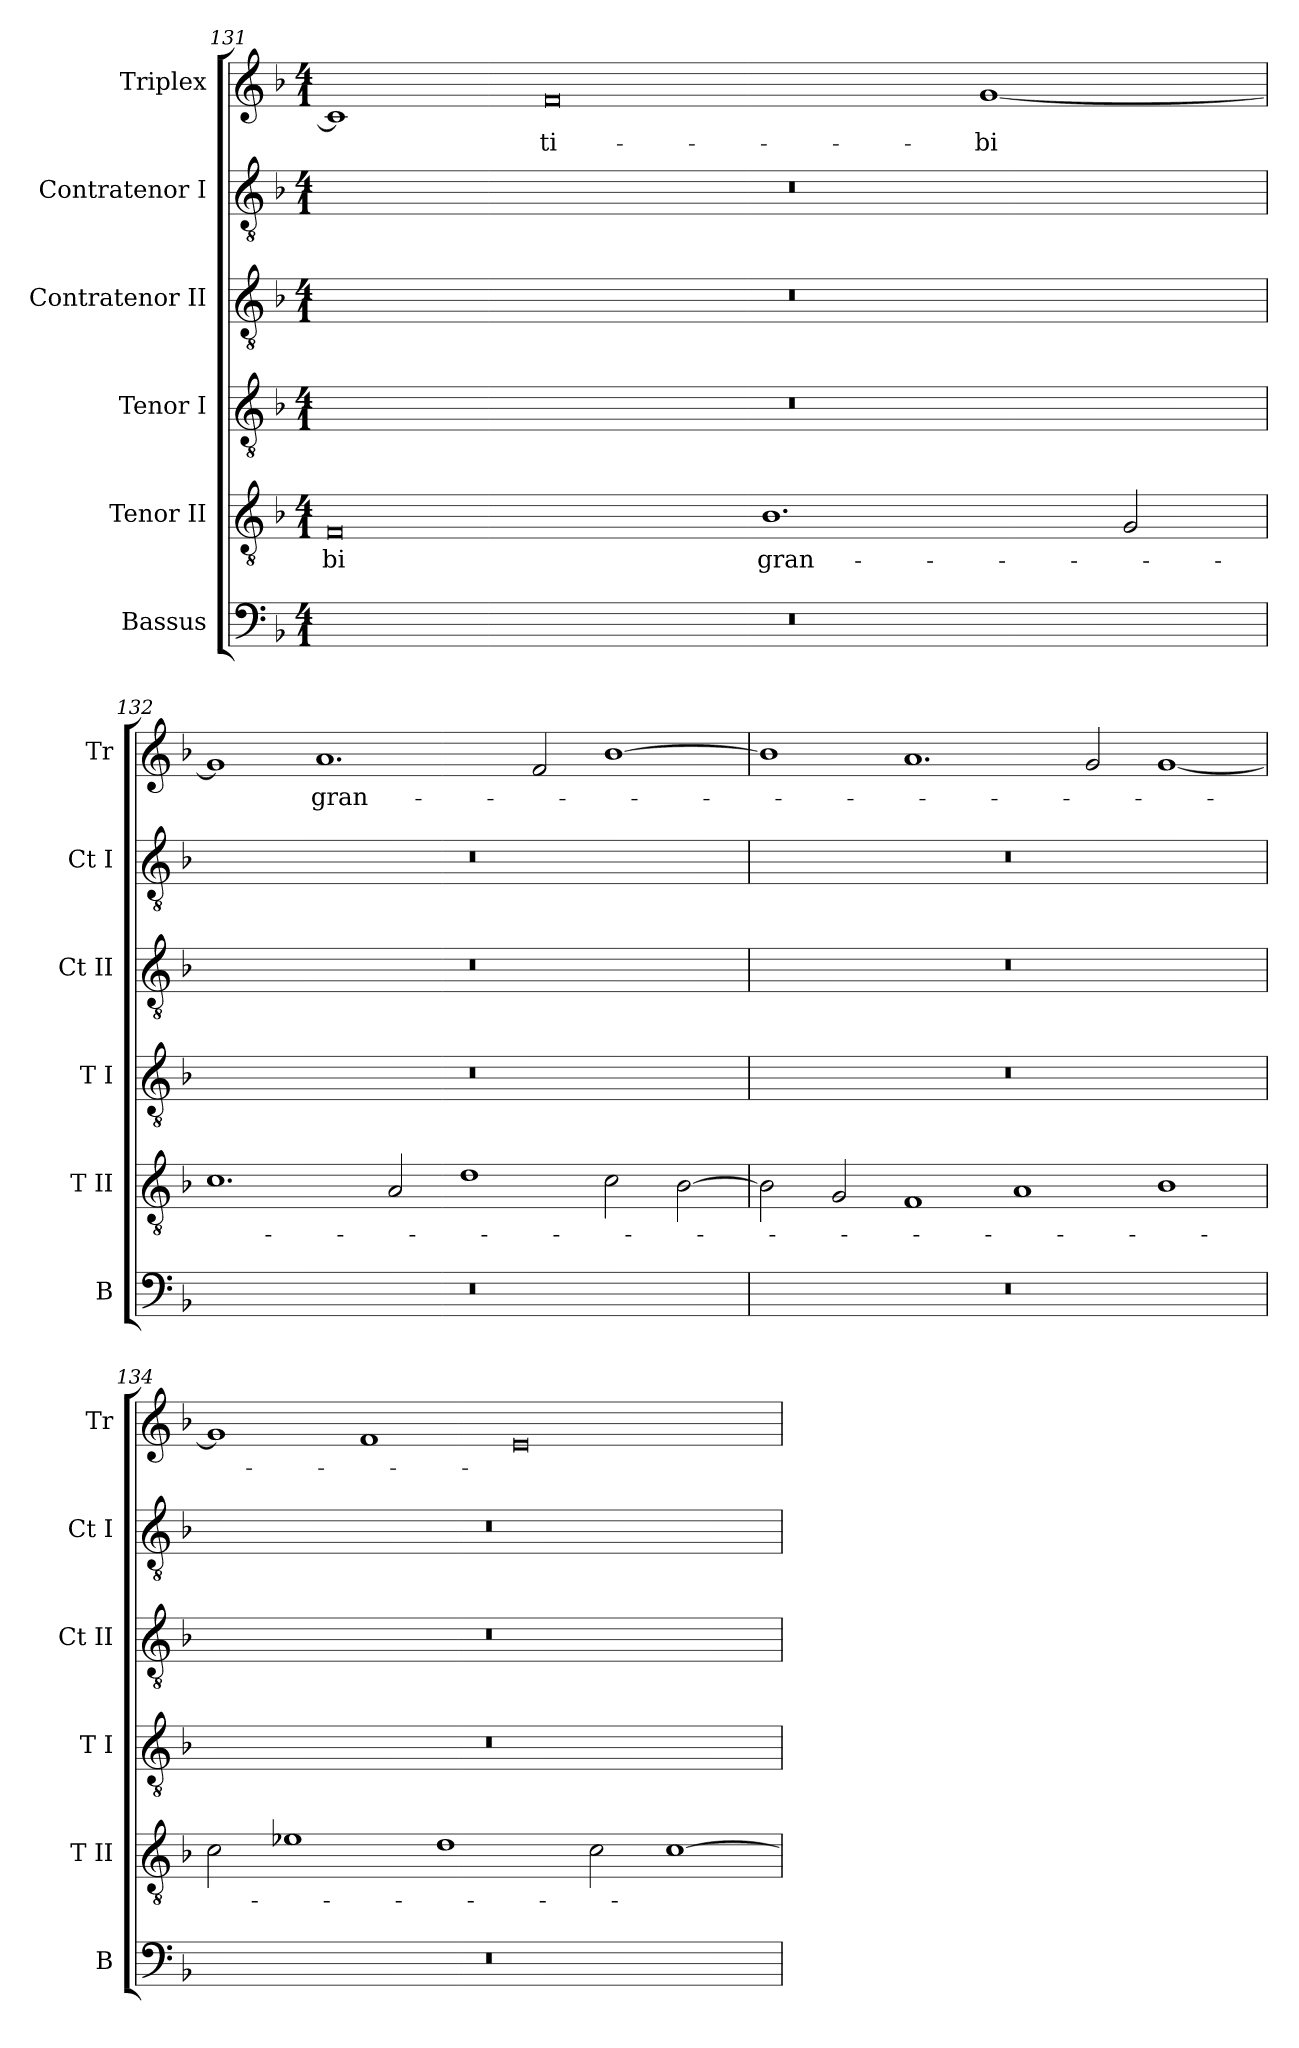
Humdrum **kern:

**kern	**kern	**text	**kern	**kern	**kern	**kern	**text
*part6	*part5	*part5	*part4	*part3	*part2	*part1	*part1
*staff6	*staff5	*staff5	*staff4	*staff3	*staff2	*staff1	*staff1
*I"Bassus	*I"Tenor II	*	*I"Tenor I	*I"Contratenor II	*I"Contratenor I	*I"Triplex	*
*I'B	*I'T II	*	*I'T I	*I'Ct II	*I'Ct I	*I'Tr	*
!!LO:PB:g=z
*clefF4	*clefGv2	*	*clefGv2	*clefGv2	*clefGv2	*clefG2	*
*	*ITrd7c12	*	*ITrd7c12	*ITrd7c12	*ITrd7c12	*	*
*k[b-]	*k[b-]	*	*k[b-]	*k[b-]	*k[b-]	*k[b-]	*
*F:	*F:	*	*F:	*F:	*F:	*F:	*
*M4/1	*M4/1	*	*M4/1	*M4/1	*M4/1	*M4/1	*
=131	=131	=131	=131	=131	=131	=131	=131
!LO:N:vis=1	!	!	!	!	!	!	!
!	!	!LO:LY:b:color=#000000	!LO:N:vis=1	!LO:N:vis=1	!LO:N:vis=1	!	!
00r	0FFi	-bi	00r	00r	00r	1ci]	.
!	!	!	!	!	!	!	!LO:LY:b:color=#000000
.	.	.	.	.	.	0fi	ti-
!	!	!LO:LY:b:color=#000000	!	!	!	!	!
.	1.BB-i	gran-	.	.	.	.	.
!	!	!	!	!	!	!	!LO:LY:b:color=#000000
.	.	.	.	.	.	[<1gi	-bi
.	2GGi/	.	.	.	.	.	.
=132`	=132`	=132`	=132`	=132`	=132`	=132`	=132`
!LO:N:vis=1	!	!	!LO:N:vis=1	!LO:N:vis=1	!LO:N:vis=1	!	!
00r	1.Ci	.	00r	00r	00r	1gi]	.
!	!	!	!	!	!	!	!LO:LY:b:color=#000000
.	.	.	.	.	.	1.ai	gran-
.	2AAi/	.	.	.	.	.	.
.	1Di	.	.	.	.	.	.
.	.	.	.	.	.	2fi/	.
.	2Ci\	.	.	.	.	[>1b-i	.
.	[>2BB-i\	.	.	.	.	.	.
=133`	=133`	=133`	=133`	=133`	=133`	=133`	=133`
!LO:N:vis=1	!	!	!LO:N:vis=1	!LO:N:vis=1	!LO:N:vis=1	!	!
00r	2BB-i\]	.	00r	00r	00r	1b-i]	.
.	2GGi/	.	.	.	.	.	.
.	1FFi	.	.	.	.	1.ai	.
.	1AAi	.	.	.	.	.	.
.	.	.	.	.	.	2gi/	.
.	1BB-i	.	.	.	.	[<1gi	.
!!LO:LB:g=z
=134`	=134`	=134`	=134`	=134`	=134`	=134`	=134`
!LO:N:vis=1	!	!	!LO:N:vis=1	!LO:N:vis=1	!LO:N:vis=1	!	!
00r	2Ci\	.	00r	00r	00r	1gi]	.
.	1E-Xi	.	.	.	.	.	.
.	.	.	.	.	.	1fi	.
.	1Di	.	.	.	.	.	.
.	.	.	.	.	.	0ei	.
.	2Ci\	.	.	.	.	.	.
.	[>1Ci	.	.	.	.	.	.
=`	=`	=`	=`	=`	=`	=`	=`
*-	*-	*-	*-	*-	*-	*-	*-
